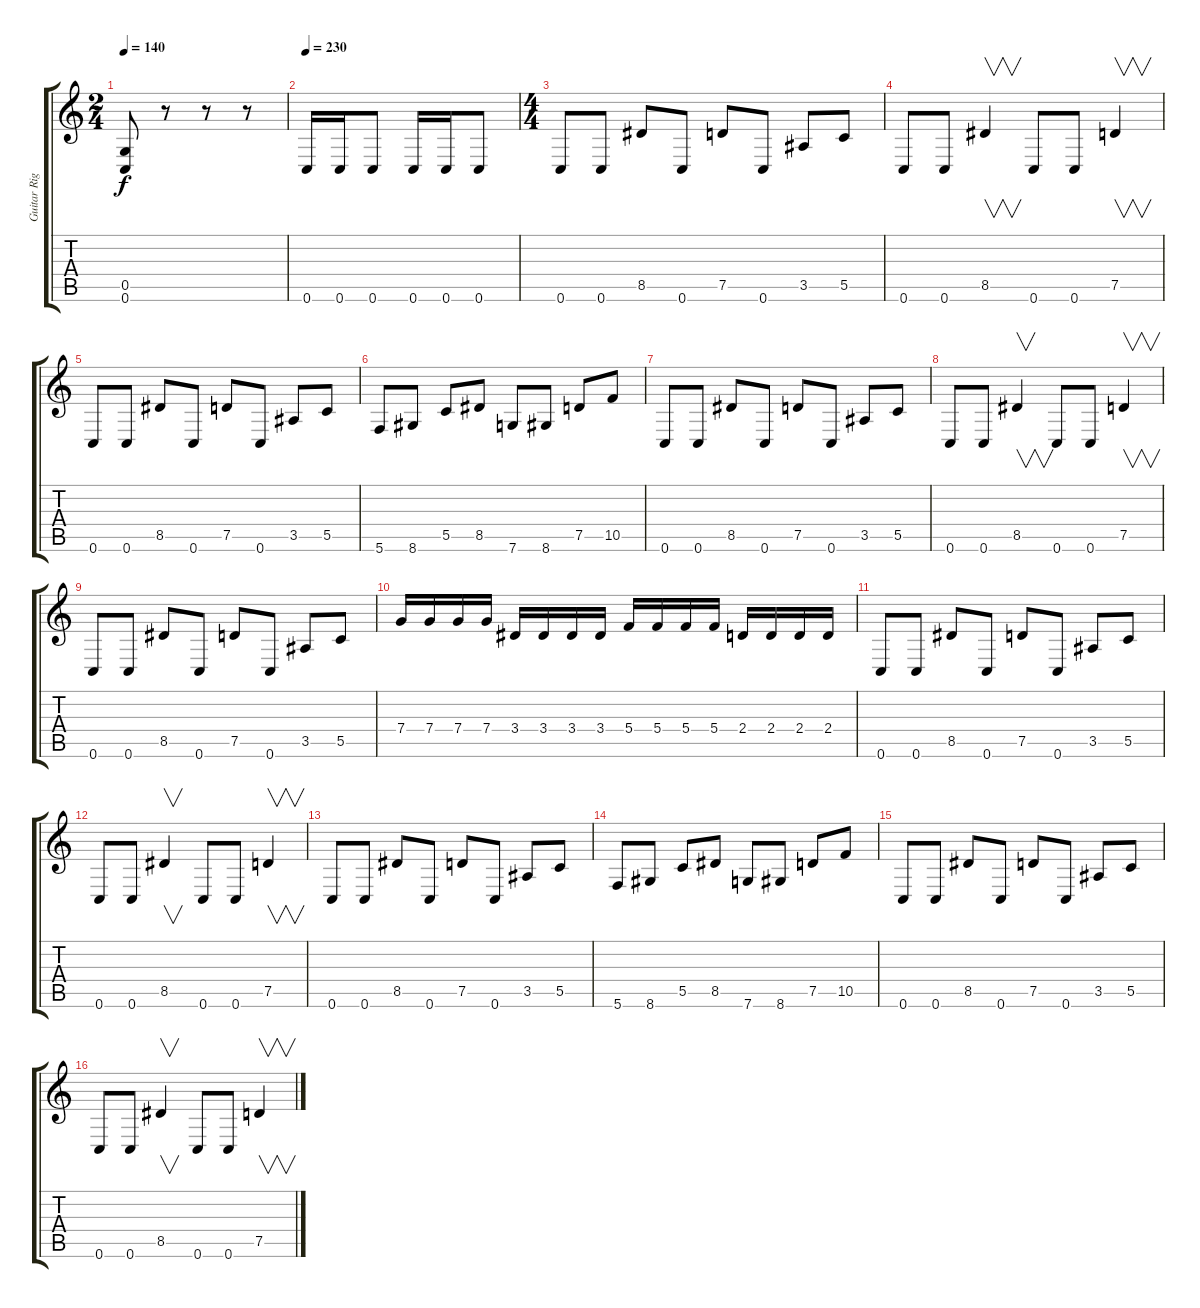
\track ("Guitar Right" "Guitar Rig") {instrument distortionguitar}
\staff {score tabs}
\tuning (D4 A3 F3 C3 G2 C2) {hide}
\ts (2 4)
\tempo 140
\clef g2
\ks c
(0.5 0.6).8{dy f} r.8 r.8 r.8 |
\tempo 230
0.6.16 0.6.16 0.6.8 0.6.16 0.6.16 0.6.8 |
\ts (4 4)
0.6.8 0.6.8 8.5.8 0.6.8 7.5.8 0.6.8 3.5.8 5.5.8 |
0.6.8 0.6.8 8.5.4{v} 0.6.8 0.6.8 7.5.4{v} |
0.6.8 0.6.8 8.5.8 0.6.8 7.5.8 0.6.8 3.5.8 5.5.8 |
5.6.8 8.6.8 5.5.8 8.5.8 7.6.8 8.6.8 7.5.8 10.5.8 |
0.6.8 0.6.8 8.5.8 0.6.8 7.5.8 0.6.8 3.5.8 5.5.8 |
0.6.8 0.6.8 8.5.4{v} 0.6.8 0.6.8 7.5.4{v} |
0.6.8 0.6.8 8.5.8 0.6.8 7.5.8 0.6.8 3.5.8 5.5.8 |
7.4.16 7.4.16 7.4.16 7.4.16 3.4.16 3.4.16 3.4.16 3.4.16 5.4.16 5.4.16 5.4.16 5.4.16 2.4.16 2.4.16 2.4.16 2.4.16 |
0.6.8 0.6.8 8.5.8 0.6.8 7.5.8 0.6.8 3.5.8 5.5.8 |
0.6.8 0.6.8 8.5.4{v} 0.6.8 0.6.8 7.5.4{v} |
0.6.8 0.6.8 8.5.8 0.6.8 7.5.8 0.6.8 3.5.8 5.5.8 |
5.6.8 8.6.8 5.5.8 8.5.8 7.6.8 8.6.8 7.5.8 10.5.8 |
0.6.8 0.6.8 8.5.8 0.6.8 7.5.8 0.6.8 3.5.8 5.5.8 |
0.6.8 0.6.8 8.5.4{v} 0.6.8 0.6.8 7.5.4{v}
